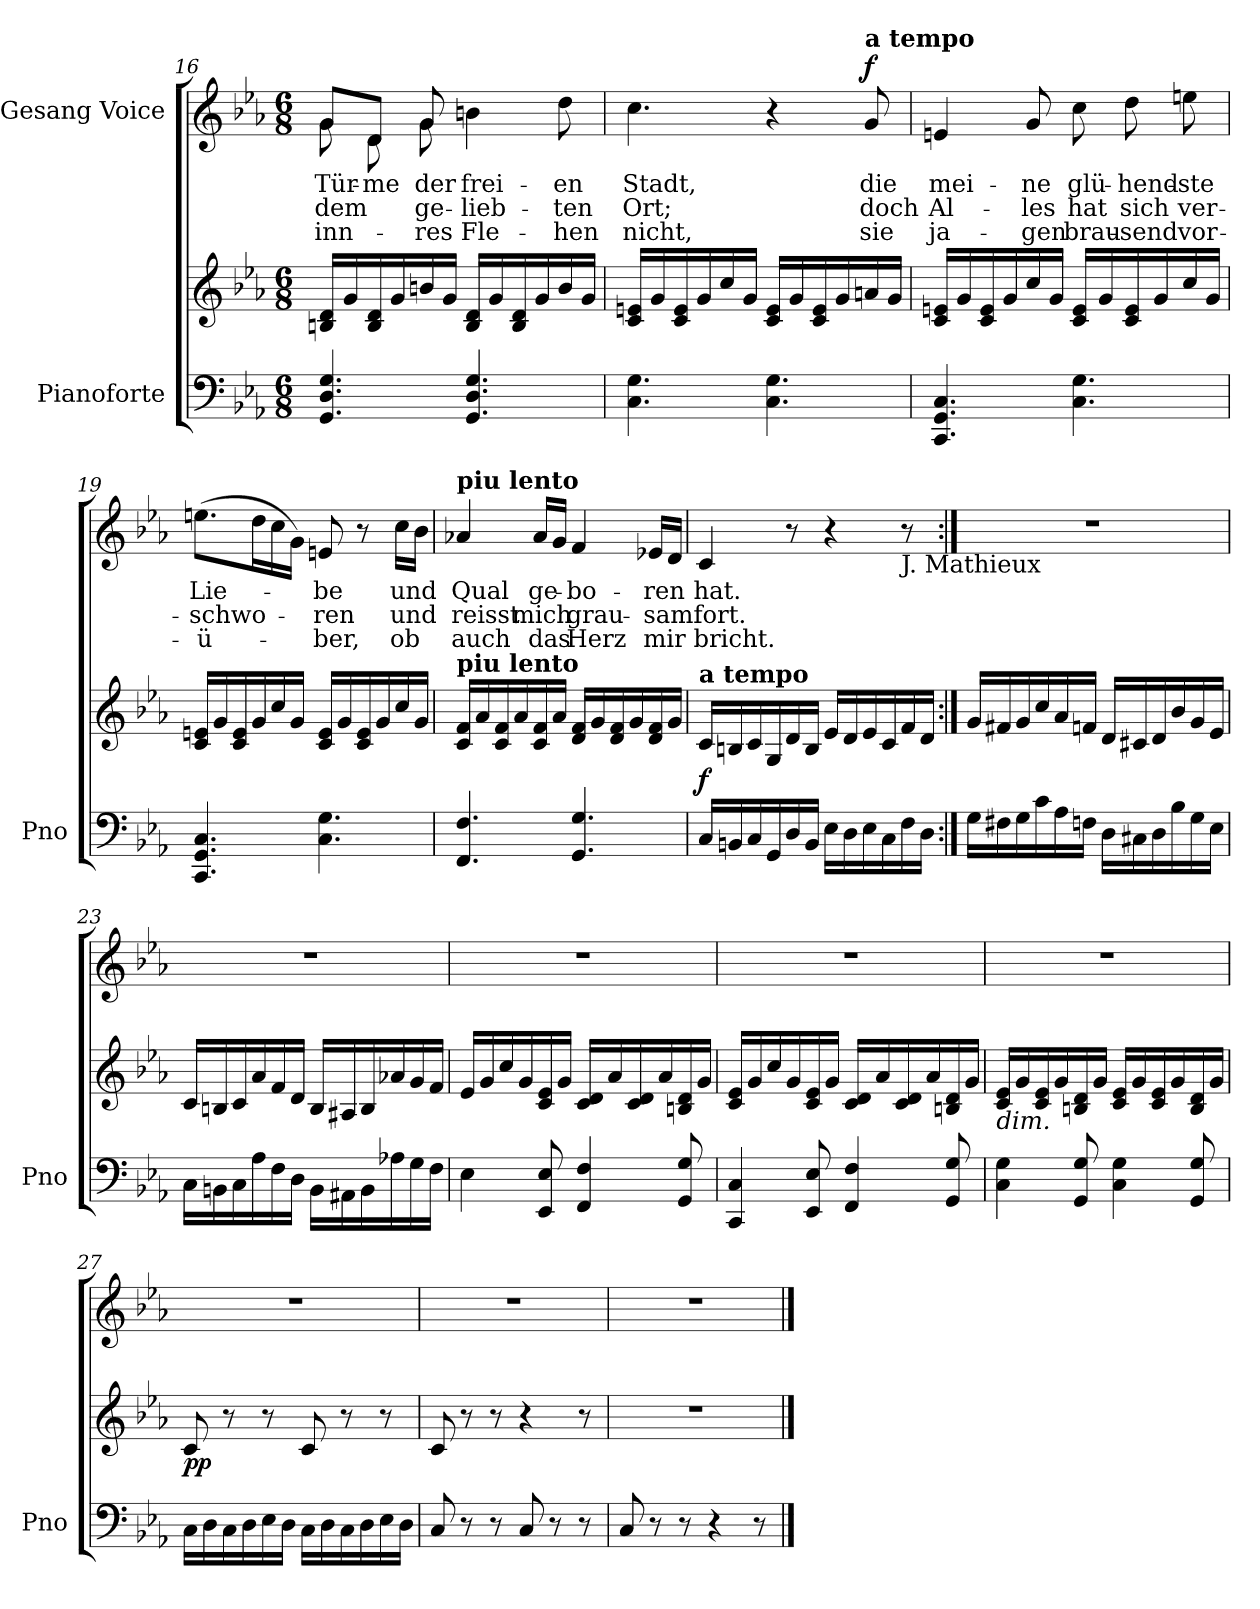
**kern	**kern	**dynam	**kern	**text	**text	**text	**dynam
*part2	*part2	*part2	*part1	*part1	*part1	*part1	*part1
*staff3	*staff2	*staff2/3	*staff1	*staff1	*staff1	*staff1	*staff1
*I"Pianoforte	*	*	*I"Gesang Voice	*	*	*	*
*I'Pno	*	*	*	*	*	*	*
!!LO:LB:g=z
*clefF4	*clefG2	*	*clefG2	*	*	*	*
*k[b-e-a-]	*k[b-e-a-]	*	*k[b-e-a-]	*	*	*	*
*M6/8	*M6/8	*	*M6/8	*	*	*	*
=16	=16	=16	=16	=16	=16	=16	=16
!	!	!	!	!LO:LY:b	!LO:LY:b	!LO:LY:b	!
*	*	*	*^	*	*	*	*
4.GG/ 4.D/ 4.G/	16Bn/ 16d/LL	.	8g/L	8g\	Tür-	dem	inn-	.
.	16g/	.	.	.	.	.	.	.
!	!	!	!	!	!LO:LY:b	!	!	!
.	16B/ 16d/	.	8d/J	8d\	-me	.	.	.
.	16g/	.	.	.	.	.	.	.
!	!	!	!	!	!LO:LY:b	!LO:LY:b	!LO:LY:b	!
.	16bni/	.	8g/	8g\	der	ge-	-res	.
.	16g/JJ	.	.	.	.	.	.	.
!	!	!	!	!	!LO:LY:b	!LO:LY:b	!LO:LY:b	!
4.GG/ 4.D/ 4.G/	16B/ 16d/LL	.	4bn\	4.ryy	frei-	-lieb-	Fle-	.
.	16g/	.	.	.	.	.	.	.
.	16B/ 16d/	.	.	.	.	.	.	.
.	16g/	.	.	.	.	.	.	.
!	!	!	!	!	!LO:LY:b	!LO:LY:b	!LO:LY:b	!
.	16b/	.	8dd\	.	-en	-ten	-hen	.
.	16g/JJ	.	.	.	.	.	.	.
*	*	*	*v	*v	*	*	*	*
=17	=17	=17	=17	=17	=17	=17	=17
!	!	!	!	!LO:LY:b	!LO:LY:b	!LO:LY:b	!
4.C\ 4.G\	16c/ 16en/LL	.	4.cc\	Stadt,	Ort;	nicht,	.
.	16g/	.	.	.	.	.	.
.	16c/ 16e/	.	.	.	.	.	.
.	16g/	.	.	.	.	.	.
.	16cc/	.	.	.	.	.	.
.	16g/JJ	.	.	.	.	.	.
4.C\ 4.G\	16c/ 16e/LL	.	4r	.	.	.	.
.	16g/	.	.	.	.	.	.
.	16c/ 16e/	.	.	.	.	.	.
.	16g/	.	.	.	.	.	.
!	!	!	!LO:TX:a:B:t=a tempo	!	!	!	!
!	!	!	!	!LO:LY:b	!LO:LY:b	!LO:LY:b	!LO:DY:b
.	16an/	.	8g/	die	doch	sie	f
.	16g/JJ	.	.	.	.	.	.
!!LO:LB:g=z
=18	=18	=18	=18	=18	=18	=18	=18
!	!	!	!	!LO:LY:b	!LO:LY:b	!LO:LY:b	!
4.CC/ 4.GG/ 4.C/	16c/ 16en/LL	.	4en/	mei-	Al-	ja-	.
.	16g/	.	.	.	.	.	.
.	16c/ 16e/	.	.	.	.	.	.
.	16g/	.	.	.	.	.	.
!	!	!	!	!LO:LY:b	!LO:LY:b	!LO:LY:b	!
.	16cc/	.	8g/	-ne	-les	-gen	.
.	16g/JJ	.	.	.	.	.	.
!	!	!	!	!LO:LY:b	!LO:LY:b	!LO:LY:b	!
4.C\ 4.G\	16c/ 16e/LL	.	8cc\	glü-	hat	brau-	.
.	16g/	.	.	.	.	.	.
!	!	!	!	!LO:LY:b	!LO:LY:b	!LO:LY:b	!
.	16c/ 16e/	.	8dd\	-hend-	sich	-send	.
.	16g/	.	.	.	.	.	.
!	!	!	!	!LO:LY:b	!LO:LY:b	!LO:LY:b	!
.	16cc/	.	8een\	-ste	ver-	vor-	.
.	16g/JJ	.	.	.	.	.	.
!!LO:PB:g=z
=19	=19	=19	=19	=19	=19	=19	=19
!	!	!	!	!LO:LY:b	!LO:LY:b	!LO:LY:b	!
4.CC/ 4.GG/ 4.C/	16c/ 16en/LL	.	(8.een\L	Lie-	-schwo-	-ü-	.
.	16g/	.	.	.	.	.	.
.	16c/ 16e/	.	.	.	.	.	.
.	16g/	.	16dd\L	.	.	.	.
.	16cc/	.	16cc\	.	.	.	.
.	16g/JJ	.	16g\JJ)	.	.	.	.
!	!	!	!	!LO:LY:b	!LO:LY:b	!LO:LY:b	!
4.C\ 4.G\	16c/ 16e/LL	.	8eni/	-be	-ren	-ber,	.
.	16g/	.	.	.	.	.	.
.	16c/ 16e/	.	8r	.	.	.	.
.	16g/	.	.	.	.	.	.
!	!	!	!	!LO:LY:b	!LO:LY:b	!LO:LY:b	!
.	16cc/	.	16cc\LL	und	und	ob	.
.	16g/JJ	.	16b-\JJ	.	.	.	.
=20	=20	=20	=20	=20	=20	=20	=20
!	!	!	!LO:TX:a:B:t=piu lento	!	!	!	!
!	!LO:TX:a:B:t=piu lento	!	!	!	!	!	!
!	!	!	!	!LO:LY:b	!LO:LY:b	!LO:LY:b	!
4.FF/ 4.F/	16c/ 16f/LL	.	4a-X/	Qual	reisst	auch	.
.	16a-/	.	.	.	.	.	.
.	16c/ 16f/	.	.	.	.	.	.
.	16a-/	.	.	.	.	.	.
!	!	!	!	!LO:LY:b	!LO:LY:b	!LO:LY:b	!
.	16c/ 16f/	.	16a-/LL	ge-	mich	das	.
.	16a-/JJ	.	16g/JJ	.	.	.	.
!	!	!	!	!LO:LY:b	!LO:LY:b	!LO:LY:b	!
4.GG/ 4.G/	16d/ 16f/LL	.	4f/	-bo-	grau-	Herz	.
.	16g/	.	.	.	.	.	.
.	16d/ 16f/	.	.	.	.	.	.
.	16g/	.	.	.	.	.	.
!	!	!	!	!LO:LY:b	!LO:LY:b	!LO:LY:b	!
.	16d/ 16f/	.	16e-X/LL	-ren	-sam	mir	.
.	16g/JJ	.	16d/JJ	.	.	.	.
!!LO:LB:g=z
=21	=21	=21	=21	=21	=21	=21	=21
!	!LO:TX:a:B:t=a tempo	!	!	!	!	!	!
!	!	!LO:DY:b	!	!LO:LY:b	!LO:LY:b	!LO:LY:b	!
16C/LL	16c/LL	f	4c/	hat.	fort.	bricht.	.
16BBn/	16Bn/	.	.	.	.	.	.
16C/	16c/	.	.	.	.	.	.
16GG/	16G/	.	.	.	.	.	.
16D/	16d/	.	8r	.	.	.	.
16BB/JJ	16B/JJ	.	.	.	.	.	.
16E-\LL	16e-/LL	.	4r	.	.	.	.
16D\	16d/	.	.	.	.	.	.
16E-\	16e-/	.	.	.	.	.	.
16C\	16c/	.	.	.	.	.	.
!	!	!	!LO:TX:b:t=J. Mathieux	!	!	!	!
16F\	16f/	.	8r	.	.	.	.
16D\JJ	16d/JJ	.	.	.	.	.	.
!!LO:LB:g=z
=22:|!	=22:|!	=22:|!	=22:|!	=22:|!	=22:|!	=22:|!	=22:|!
16G\LL	16g/LL	.	2.r	.	.	.	.
16F#X\	16f#X/	.	.	.	.	.	.
16G\	16g/	.	.	.	.	.	.
16c\	16cc/	.	.	.	.	.	.
16A-\	16a-/	.	.	.	.	.	.
16Fn\JJ	16fn/JJ	.	.	.	.	.	.
16D\LL	16d/LL	.	.	.	.	.	.
16C#X\	16c#X/	.	.	.	.	.	.
16D\	16d/	.	.	.	.	.	.
16B-\	16b-/	.	.	.	.	.	.
16G\	16g/	.	.	.	.	.	.
16E-\JJ	16e-/JJ	.	.	.	.	.	.
=23	=23	=23	=23	=23	=23	=23	=23
16C\LL	16c/LL	.	2.r	.	.	.	.
16BBn\	16Bn/	.	.	.	.	.	.
16C\	16c/	.	.	.	.	.	.
16A-\	16a-/	.	.	.	.	.	.
16F\	16f/	.	.	.	.	.	.
16D\JJ	16d/JJ	.	.	.	.	.	.
16BB\LL	16B/LL	.	.	.	.	.	.
16AA#X\	16A#X/	.	.	.	.	.	.
16BB\	16B/	.	.	.	.	.	.
16A-X\	16a-X/	.	.	.	.	.	.
16G\	16g/	.	.	.	.	.	.
16F\JJ	16f/JJ	.	.	.	.	.	.
!!LO:LB:g=z
=24	=24	=24	=24	=24	=24	=24	=24
4E-\	16e-/LL	.	2.r	.	.	.	.
.	16g/	.	.	.	.	.	.
.	16cc/	.	.	.	.	.	.
.	16g/	.	.	.	.	.	.
8EE-/ 8E-/	16c/ 16e-/	.	.	.	.	.	.
.	16g/JJ	.	.	.	.	.	.
4FF/ 4F/	16c/ 16d/LL	.	.	.	.	.	.
.	16a-/	.	.	.	.	.	.
.	16c/ 16d/	.	.	.	.	.	.
.	16a-/	.	.	.	.	.	.
8GG/ 8G/	16Bn/ 16d/	.	.	.	.	.	.
.	16g/JJ	.	.	.	.	.	.
!!LO:LB:g=z
=25	=25	=25	=25	=25	=25	=25	=25
4CC/ 4C/	16c/ 16e-/LL	.	2.r	.	.	.	.
.	16g/	.	.	.	.	.	.
.	16cc/	.	.	.	.	.	.
.	16g/	.	.	.	.	.	.
8EE-/ 8E-/	16c/ 16e-/	.	.	.	.	.	.
.	16g/JJ	.	.	.	.	.	.
4FF/ 4F/	16c/ 16d/LL	.	.	.	.	.	.
.	16a-/	.	.	.	.	.	.
.	16c/ 16d/	.	.	.	.	.	.
.	16a-/	.	.	.	.	.	.
8GG/ 8G/	16Bn/ 16d/	.	.	.	.	.	.
.	16g/JJ	.	.	.	.	.	.
=26	=26	=26	=26	=26	=26	=26	=26
!	!LO:TX:b:i:t=dim.	!	!	!	!	!	!
4C\ 4G\	16c/ 16e-/LL	.	2.r	.	.	.	.
.	16g/	.	.	.	.	.	.
.	16c/ 16e-/	.	.	.	.	.	.
.	16g/	.	.	.	.	.	.
8GG/ 8G/	16Bn/ 16d/	.	.	.	.	.	.
.	16g/JJ	.	.	.	.	.	.
4C\ 4G\	16c/ 16e-/LL	.	.	.	.	.	.
.	16g/	.	.	.	.	.	.
.	16c/ 16e-/	.	.	.	.	.	.
.	16g/	.	.	.	.	.	.
8GG/ 8G/	16B/ 16d/	.	.	.	.	.	.
.	16g/JJ	.	.	.	.	.	.
!!LO:LB:g=z
=27	=27	=27	=27	=27	=27	=27	=27
!	!	!LO:DY:b	!	!	!	!	!
16C\LL	8c/	pp	2.r	.	.	.	.
16D\	.	.	.	.	.	.	.
16C\	8r	.	.	.	.	.	.
16D\	.	.	.	.	.	.	.
16E-\	8r	.	.	.	.	.	.
16D\JJ	.	.	.	.	.	.	.
16C\LL	8c/	.	.	.	.	.	.
16D\	.	.	.	.	.	.	.
16C\	8r	.	.	.	.	.	.
16D\	.	.	.	.	.	.	.
16E-\	8r	.	.	.	.	.	.
16D\JJ	.	.	.	.	.	.	.
=28	=28	=28	=28	=28	=28	=28	=28
8C/	8c/	.	2.r	.	.	.	.
8r	8r	.	.	.	.	.	.
8r	8r	.	.	.	.	.	.
8C/	4r	.	.	.	.	.	.
8r	.	.	.	.	.	.	.
8r	8r	.	.	.	.	.	.
=29	=29	=29	=29	=29	=29	=29	=29
8C/	2.r	.	2.r	.	.	.	.
8r	.	.	.	.	.	.	.
8r	.	.	.	.	.	.	.
4r	.	.	.	.	.	.	.
8r	.	.	.	.	.	.	.
==	==	==	==	==	==	==	==
*-	*-	*-	*-	*-	*-	*-	*-
